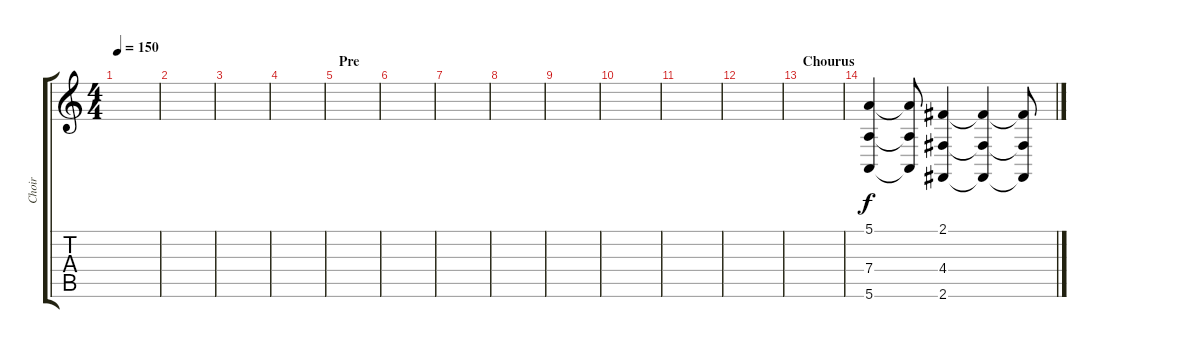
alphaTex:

\track ("Choir" "Choir") {instrument pad4choir}
\staff {score tabs}
\tuning (E4 B3 G3 D3 A2 E2) {hide}
\ts (4 4)
\tempo 150
\clef g2
\ks c
|
|
|
|
\section ("" "Pre")
|
|
|
|
|
|
|
|
\section ("" "Chourus")
|
(5.1 7.4 5.6).4 (5.1{t} 7.4{t} 5.6{t}).8 (2.1 4.4 2.6).4 (2.1{t} 4.4{t} 2.6{t}).4 (2.1{t} 4.4{t} 2.6{t}).8
